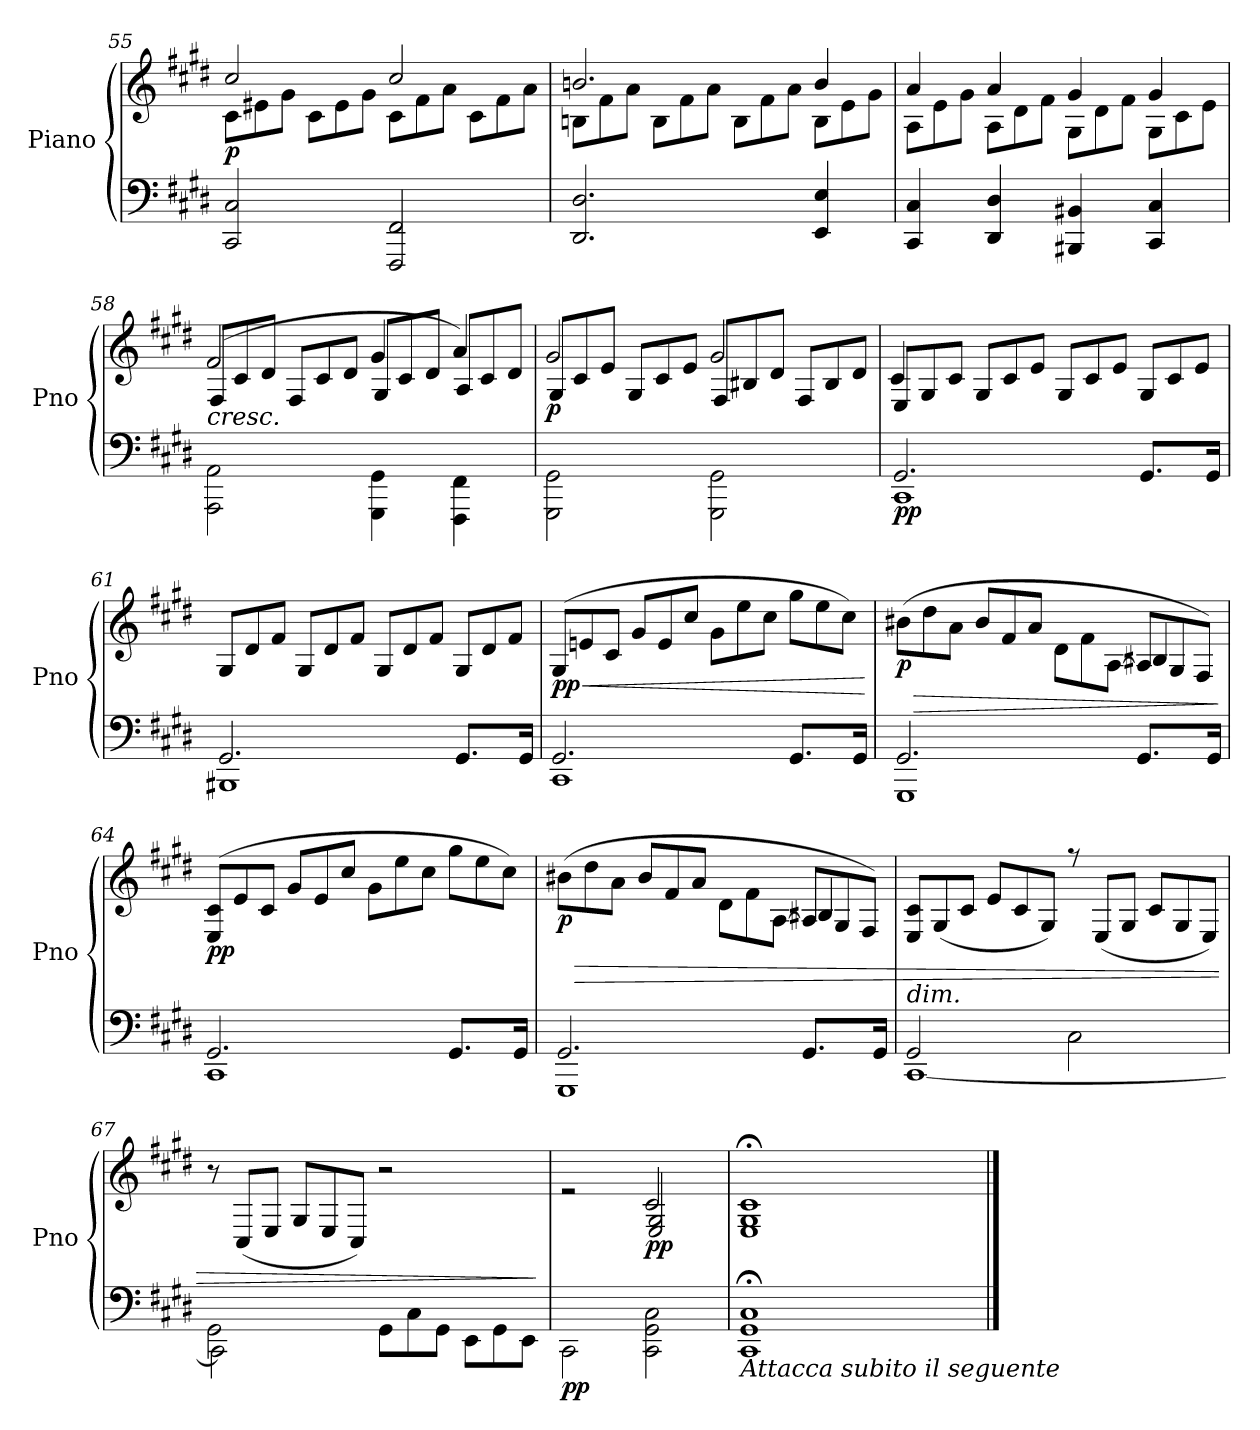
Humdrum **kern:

**kern	**kern	**dynam
*part1	*part1	*part1
*staff2	*staff1	*staff1/2
*I"Piano	*	*
*I'Pno	*	*
!!LO:LB:g=z
*clefF4	*clefG2	*
*k[f#c#g#d#]	*k[f#c#g#d#]	*
=55	=55	=55
*	*^	*
*	*	*Xtuplet	*
!	!	!	!LO:DY:b
2CC#/ 2C#/	2cc#/	12c#\L	p
.	.	12e#X\	.
.	.	12g#\J	.
.	.	12c#\L	.
.	.	12e#\	.
.	.	12g#\J	.
2FFF#/ 2FF#/	2cc#/	12c#\L	.
.	.	12f#\	.
.	.	12a\J	.
.	.	12c#\L	.
.	.	12f#\	.
.	.	12a\J	.
=56	=56	=56	=56
2.DD#/ 2.D#/	2.bn/	12Bn\L	.
.	.	12f#\	.
.	.	12a\J	.
.	.	12B\L	.
.	.	12f#\	.
.	.	12a\J	.
.	.	12B\L	.
.	.	12f#\	.
.	.	12a\J	.
4EE/ 4E/	4b/	12B\L	.
.	.	12e\	.
.	.	12g#\J	.
=57	=57	=57	=57
4CC#/ 4C#/	4a/	12A\L	.
.	.	12e\	.
.	.	12g#\J	.
4DD#/ 4D#/	4a/	12A\L	.
.	.	12d#\	.
.	.	12f#\J	.
4BBB#X/ 4BB#X/	4g#/	12G#\L	.
.	.	12d#\	.
.	.	12f#\J	.
4CC#/ 4C#/	4g#/	12G#\L	.
.	.	12c#\	.
.	.	12e\J	.
!!LO:LB:g=z	!!
=58	=58	=58	=58
!	!LO:TX:b:i:t=cresc.	!	!
2AAA\ 2AA\	(>2f#/	12F#/L	.
.	.	12c#/	.
.	.	12d#/J	.
.	.	12F#/L	.
.	.	12c#/	.
.	.	12d#/J	.
4GGG#\ 4GG#\	4g#/	12G#/L	.
.	.	12c#/	.
.	.	12d#/J	.
4FFF#\ 4FF#\	4a/)	12A/L	.
.	.	12c#/	.
.	.	12d#/J	.
=59	=59	=59	=59
!	!	!	!LO:DY:b
2GGG#\ 2GG#\	2g#/	12G#/L	p
.	.	12c#/	.
.	.	12e/J	.
.	.	12G#/L	.
.	.	12c#/	.
.	.	12e/J	.
2GGG#\ 2GG#\	2g#/	12F#/L	.
.	.	12B#X/	.
.	.	12d#/J	.
.	.	12F#/L	.
.	.	12B#/	.
.	.	12d#/J	.
!!LO:LB:g=z	!!
=60	=60	=60	=60
*^	*	*	*
!	!	!	!	!LO:DY:b=2
2.GG#/	1CC#	12E/L	4c#/	pp
.	.	12G#/	.	.
.	.	12c#/J	.	.
.	.	12G#/L	2.ryy	.
.	.	12c#/	.	.
.	.	12e/J	.	.
.	.	12G#/L	.	.
.	.	12c#/	.	.
.	.	12e/J	.	.
8.GG#/L	.	12G#/L	.	.
.	.	12c#/	.	.
.	.	12e/J	.	.
16GG#/Jk	.	.	.	.
*	*	*v	*v	*
=61	=61	=61	=61
2.GG#/	1BBB#X	12G#/L	.
.	.	12d#/	.
.	.	12f#/J	.
.	.	12G#/L	.
.	.	12d#/	.
.	.	12f#/J	.
.	.	12G#/L	.
.	.	12d#/	.
.	.	12f#/J	.
8.GG#/L	.	12G#/L	.
.	.	12d#/	.
.	.	12f#/J	.
16GG#/Jk	.	.	.
=62	=62	=62	=62
!	!	!	!LO:HP:b
!	!	!	!LO:DY:n=1:b
2.GG#/	1CC#	(>12G#/L	< pp
.	.	12en/	.
.	.	12c#/J	.
.	.	12g#/L	.
.	.	12e/	.
.	.	12cc#/J	.
.	.	12g#\L	.
.	.	12ee\	.
.	.	12cc#\J	.
8.GG#/L	.	12gg#\L	.
.	.	12ee\	.
.	.	12cc#\J)	.
16GG#/Jk	.	.	.
*v	*v	*	*
.	.	[
!!LO:LB:g=z
=63	=63	=63
*^	*	*
!	!	!	!LO:HP:b
*	*	*^	*
!	!	!	!	!LO:DY:n=1:b
2.GG#/	1GGG#	(>12b#X\L	2.ryy	> p
.	.	12dd#\	.	.
.	.	12a\J	.	.
.	.	12b#/L	.	.
.	.	12f#/	.	.
.	.	12a/J	.	.
.	.	12d#\L	.	.
.	.	12f#\	.	.
.	.	[12A\J	.	.
8.GG#/L	.	12A/L]	4B#X/	.
.	.	12G#/	.	.
.	.	12F#/J)	.	.
16GG#/Jk	.	.	.	.
*v	*v	*	*	*
*	*v	*v	*
.	.	]
=64	=64	=64
*^	*	*
!	!	!	!LO:DY:b
2.GG#/	1CC#	(>12E/ 12c#/L	pp
.	.	12e/	.
.	.	12c#/J	.
.	.	12g#/L	.
.	.	12e/	.
.	.	12cc#/J	.
.	.	12g#\L	.
.	.	12ee\	.
.	.	12cc#\J	.
8.GG#/L	.	12gg#\L	.
.	.	12ee\	.
.	.	12cc#\J)	.
16GG#/Jk	.	.	.
=65	=65	=65	=65
!	!	!	!LO:HP:b
*	*	*^	*
!	!	!	!	!LO:DY:n=1:b
2.GG#/	1GGG#	(>12b#X\L	2.ryy	> p
.	.	12dd#\	.	.
.	.	12a\J	.	.
.	.	12b#/L	.	.
.	.	12f#/	.	.
.	.	12a/J	.	.
.	.	12d#\L	.	.
.	.	12f#\	.	.
.	.	[12A\J	.	.
8.GG#/L	.	12A/L]	4B#X/	.
.	.	12G#/	.	.
.	.	12F#/J)	.	.
16GG#/Jk	.	.	.	.
*	*	*v	*v	*
!!LO:PB:g=z
=66	=66	=66	=66
!	!	!LO:TX:b:i:t=dim.	!
2GG#/	[1CC#	12E/ 12c#/L	.
.	.	(>12G#/	.
.	.	12c#/J	.
.	.	12e/L	.
.	.	12c#/	.
.	.	12G#/J)	.
2C#\	.	12rff	.
.	.	(>12E/L	.
.	.	12G#/J	.
.	.	12c#/L	.
.	.	12G#/	.
.	.	12E/J)	.
=67	=67	=67	=67
2GG#\	2CC#\]	12r	.
.	.	(>12C#/L	.
.	.	12E/J	.
.	.	12G#/L	.
.	.	12E/	.
.	.	12C#/J)	.
*Xtuplet	*	*	*
12GG#\L	2ryy	2r	.
12C#\	.	.	.
12GG#\J	.	.	.
12EE\L	.	.	.
12GG#\	.	.	.
12EE\J	.	.	.
*v	*v	*	*
.	.	]
=68	=68	=68
*	*^	*
!	!	!	!LO:DY:b=2
2CC#\	2re	2ryy	pp
!	!	!	!LO:DY:b
2CC#\ 2GG#\ 2C#\	2c#/	2E/ 2G#/	pp
=69	=69	=69	=69
!LO:TX:b:i:t=Attacca subito il seguente	!	!	!
1CC#; 1GG#; 1C#;	1c#;<	1E 1G#	.
*	*v	*v	*
==	==	==
*-	*-	*-
